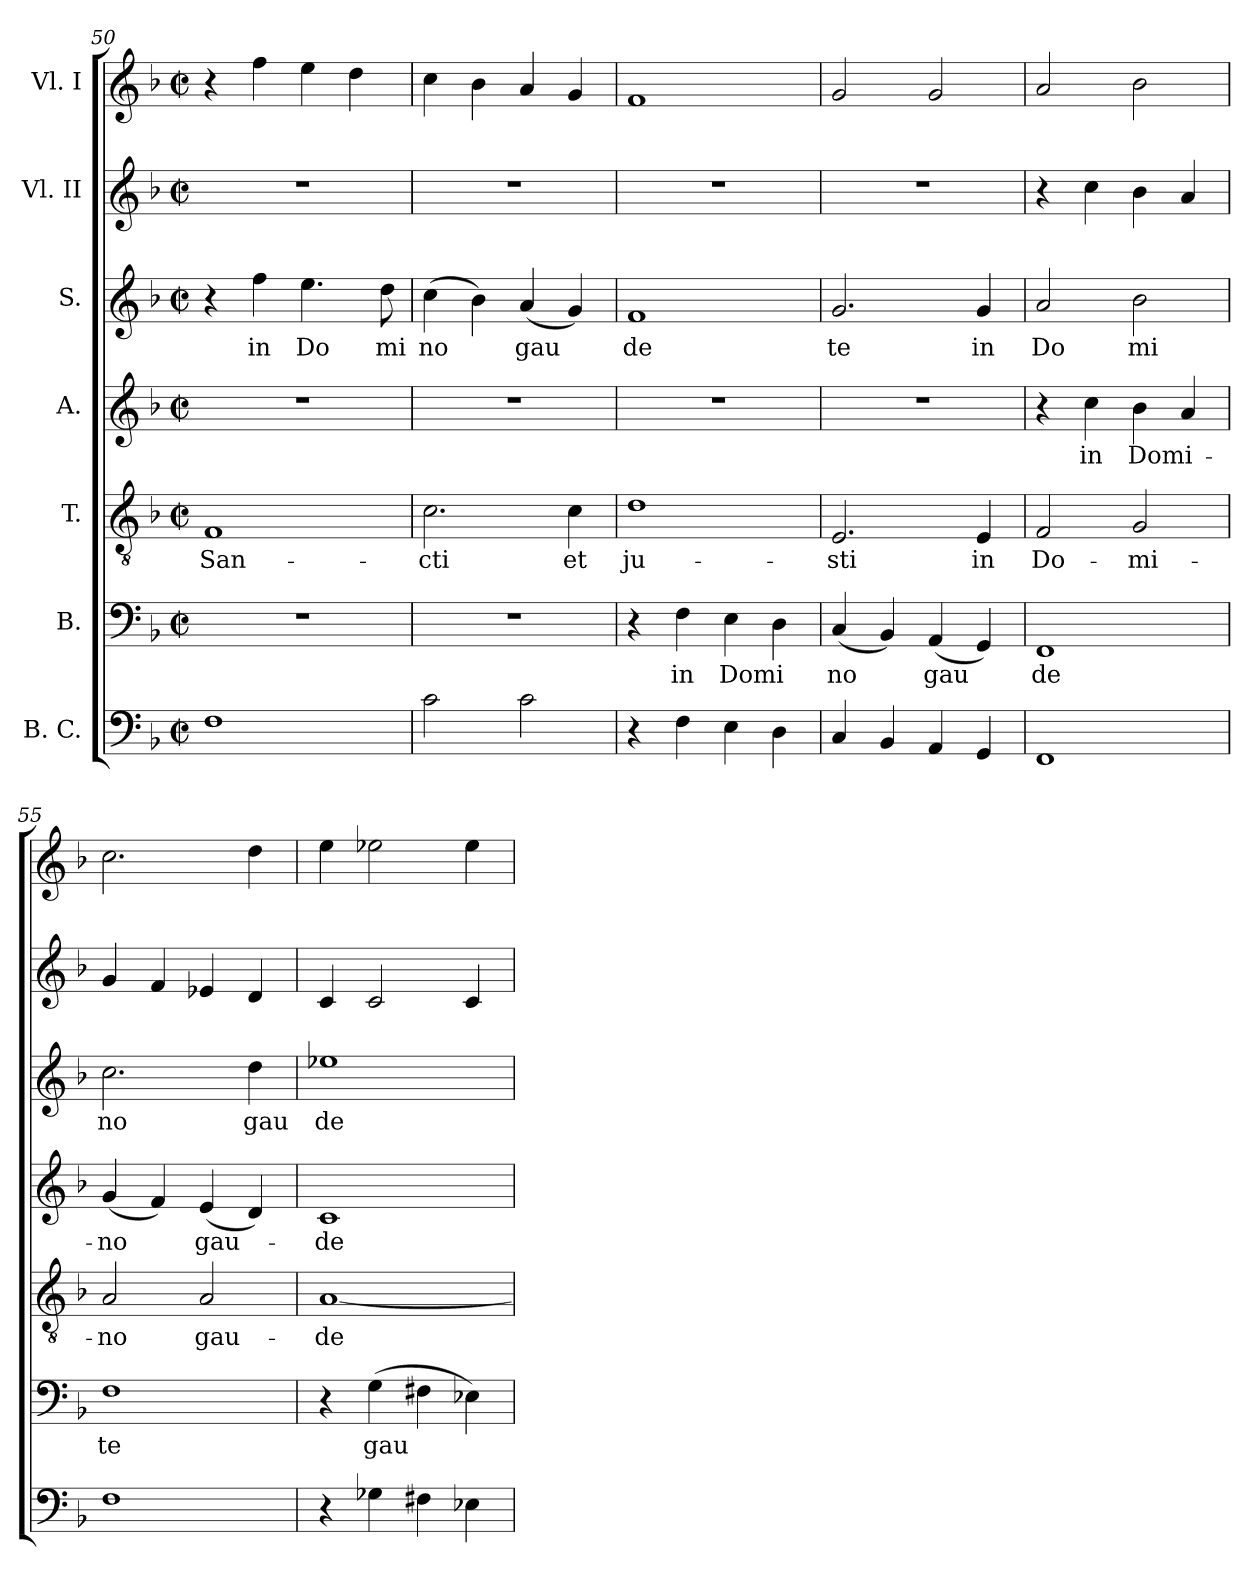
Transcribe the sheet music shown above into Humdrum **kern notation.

**kern	**kern	**text	**kern	**text	**kern	**text	**kern	**text	**kern	**kern
*part7	*part6	*part6	*part5	*part5	*part4	*part4	*part3	*part3	*part2	*part1
*staff7	*staff6	*staff6	*staff5	*staff5	*staff4	*staff4	*staff3	*staff3	*staff2	*staff1
*I"B. C.	*I"B.	*	*I"T.	*	*I"A.	*	*I"S.	*	*I"Vl. II	*I"Vl. I
*clefF4	*clefF4	*	*clefGv2	*	*clefG2	*	*clefG2	*	*clefG2	*clefG2
*k[b-]	*k[b-]	*	*k[b-]	*	*k[b-]	*	*k[b-]	*	*k[b-]	*k[b-]
*F:	*F:	*	*F:	*	*F:	*	*F:	*	*F:	*F:
*M2/2	*M2/2	*	*M2/2	*	*M2/2	*	*M2/2	*	*M2/2	*M2/2
*met(c|)	*met(c|)	*	*met(c|)	*	*met(c|)	*	*met(c|)	*	*met(c|)	*met(c|)
=50	=50	=50	=50	=50	=50	=50	=50	=50	=50	=50
!	!	!	!	!LO:LY:b:cj	!	!	!	!	!	!
1F	1r	.	1F	San-	1r	.	4r	.	1r	4r
!	!	!	!	!	!	!	!	!LO:LY:b:cj	!	!
.	.	.	.	.	.	.	4ff\	in	.	4ff\
!	!	!	!	!	!	!	!	!LO:LY:b:cj	!	!
.	.	.	.	.	.	.	4.ee\	Do	.	4ee\
.	.	.	.	.	.	.	.	.	.	4dd\
!	!	!	!	!	!	!	!	!LO:LY:b:cj	!	!
.	.	.	.	.	.	.	8dd\	mi	.	.
=51	=51	=51	=51	=51	=51	=51	=51	=51	=51	=51
!	!	!	!	!LO:LY:b:cj	!	!	!	!LO:LY:b:cj	!	!
2c\	1r	.	2.c\	-cti	1r	.	(>4cc\	no	1r	4cc\
.	.	.	.	.	.	.	4b-\)	.	.	4b-\
!	!	!	!	!	!	!	!	!LO:LY:b	!	!
2c\	.	.	.	.	.	.	(<4a/	gau	.	4a/
!	!	!	!	!LO:LY:b:cj	!	!	!	!	!	!
.	.	.	4c\	et	.	.	4g/)	.	.	4g/
=52	=52	=52	=52	=52	=52	=52	=52	=52	=52	=52
!	!	!	!	!LO:LY:b:cj	!	!	!	!LO:LY:b:cj	!	!
4r	4r	.	1d	ju-	1r	.	1f	de	1r	1f
!	!	!LO:LY:b:cj	!	!	!	!	!	!	!	!
4F<\	4F\	in	.	.	.	.	.	.	.	.
!	!	!LO:LY:b:cj	!	!	!	!	!	!	!	!
4E\	4E\	Domi	.	.	.	.	.	.	.	.
4D\	4D\	.	.	.	.	.	.	.	.	.
=53	=53	=53	=53	=53	=53	=53	=53	=53	=53	=53
!	!	!LO:LY:b:cj	!	!LO:LY:b:cj	!	!	!	!LO:LY:b:cj	!	!
4C</	(<4C/	no	2.E/	-sti	1r	.	2.g/	te	1r	2g/
4BB-/	4BB-/)	.	.	.	.	.	.	.	.	.
!	!	!LO:LY:b	!	!	!	!	!	!	!	!
4AA/	(<4AA/	gau	.	.	.	.	.	.	.	2g/
!	!	!	!	!LO:LY:b:cj	!	!	!	!LO:LY:b:cj	!	!
4GG/	4GG/)	.	4E/	in	.	.	4g/	in	.	.
=54	=54	=54	=54	=54	=54	=54	=54	=54	=54	=54
!	!	!LO:LY:b:cj	!	!LO:LY:b:cj	!	!	!	!LO:LY:b:cj	!	!
1FF<	1FF	de	2F/	Do-	4r	.	2a/	Do	4r	2a/
!	!	!	!	!	!	!LO:LY:b:cj	!	!	!	!
.	.	.	.	.	4cc\	in	.	.	4cc\	.
!	!	!	!	!LO:LY:b:cj	!	!LO:LY:b:cj	!	!LO:LY:b:cj	!	!
.	.	.	2G/	-mi-	4b-\	Domi-	2b-\	mi	4b-\	2b-\
.	.	.	.	.	4a/	.	.	.	4a/	.
=55	=55	=55	=55	=55	=55	=55	=55	=55	=55	=55
!	!	!LO:LY:b:cj	!	!LO:LY:b:cj	!	!LO:LY:b:cj	!	!LO:LY:b:cj	!	!
1F<	1F	te	2A/	-no	(<4g/	-no	2.cc\	no	4g/	2.cc\
.	.	.	.	.	4f/)	.	.	.	4f/	.
!	!	!	!	!LO:LY:b:cj	!	!LO:LY:b	!	!	!	!
.	.	.	2A/	gau-	(<4e/	gau-	.	.	4e-X/	.
!	!	!	!	!	!	!	!	!LO:LY:b:cj	!	!
.	.	.	.	.	4d/)	.	4dd\	gau	4d/	4dd\
=56	=56	=56	=56	=56	=56	=56	=56	=56	=56	=56
!	!	!	!	!LO:LY:b:cj	!	!LO:LY:b:cj	!	!LO:LY:b:cj	!	!
4r	4r	.	[<1A	-de-	1c	-de-	1ee-X	de	4c/	4ee\
!	!	!LO:LY:b	!	!	!	!	!	!	!	!
4G-<\	(>4G\	gau	.	.	.	.	.	.	2c/	2ee-X\
4F#X\	4F#X\	.	.	.	.	.	.	.	.	.
4E-X\	4E-X\)	.	.	.	.	.	.	.	4c/	4ee-\
=	=	=	=	=	=	=	=	=	=	=
*-	*-	*-	*-	*-	*-	*-	*-	*-	*-	*-
